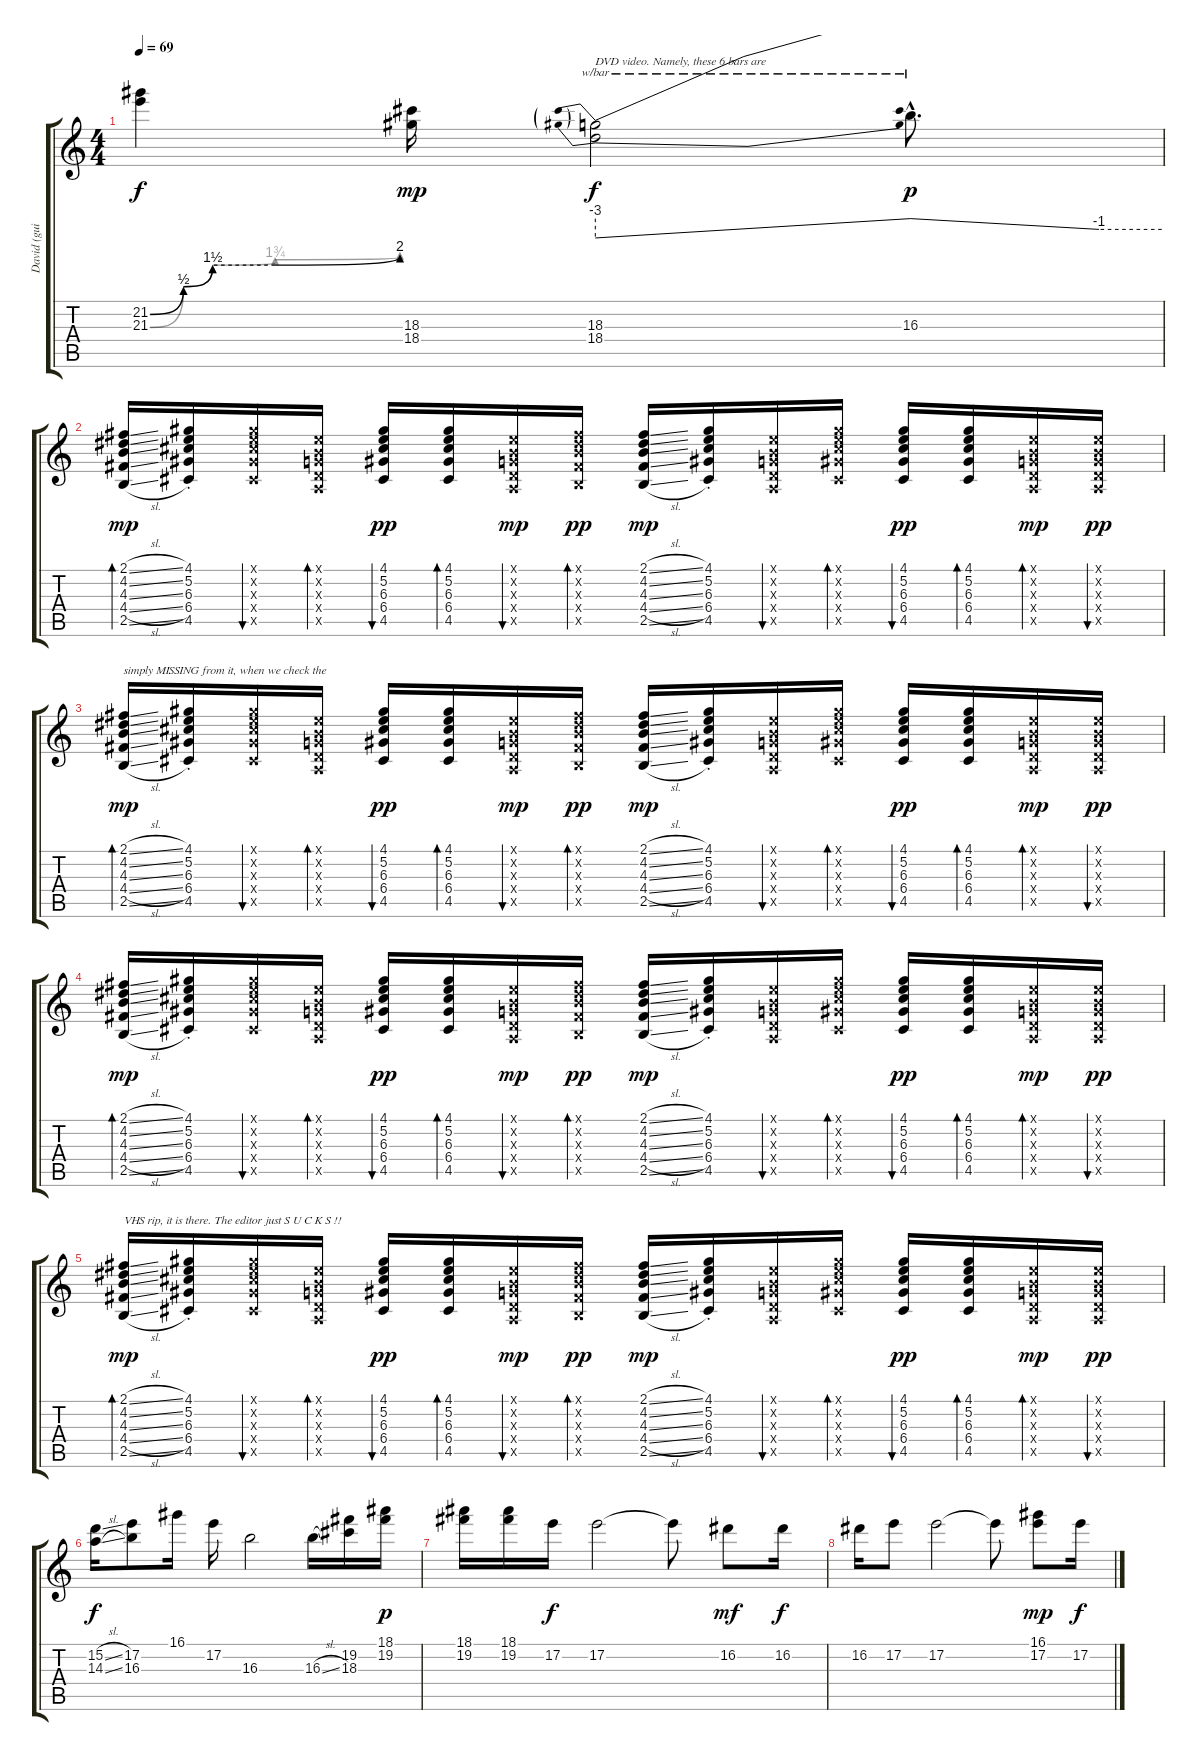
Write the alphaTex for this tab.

\track ("David (guitar dist.)" "David (gui") {instrument distortionguitar}
\staff {score tabs}
\tuning (E4 B3 G3 D3 A2 E2) {hide}
\ts (4 4)
\tempo 69
\clef g2
\ks c
(21.2{be (custom 0 0 8 2 15 6 30 6 60 8)} 21.3{be (custom 0 0 8 2 15 6 30 7 60 8)}).4{dy f} (18.3 18.4).16{dy mp} (18.3 18.4).2{tbe (predivedive default 0 -12 60 0) txt "DVD video. Namely, these 6 bars are" dy f} 16.3{hac}.8{d tbe (custom default 0 0 45 -4 60 -4) dy p} |
(2.1{sl} 4.2{sl} 4.3{sl} 4.4{sl} 2.5{sl}).16{bd 30 dy mp} (4.1{st} 5.2{st} 6.3{st} 6.4{st} 4.5{st}).16 (4.1{x} 5.2{x} 6.3{x} 6.4{x} 4.5{x}).16{bu 30} (0.1{x} 0.2{x} 0.3{x} 0.4{x} 0.5{x}).16{bd 30} (4.1 5.2 6.3 6.4 4.5).16{bu 30 dy pp} (4.1 5.2 6.3 6.4 4.5).16{bd 30} (0.1{x} 0.2{x} 0.3{x} 0.4{x} 0.5{x}).16{bu 30 dy mp} (2.1{x} 4.2{x} 4.3{x} 4.4{x} 2.5{x}).16{bd 30 dy pp} (2.1{sl} 4.2{sl} 4.3{sl} 4.4{sl} 2.5{sl}).16{dy mp} (4.1{st} 5.2 6.3{st} 6.4{st} 4.5{st}).16 (0.1{x} 0.2{x} 0.3{x} 0.4{x} 0.5{x}).16{bu 30} (4.1{x} 5.2{x} 6.3{x} 6.4{x} 4.5{x}).16{bd 30} (4.1 5.2 6.3 6.4 4.5).16{bu 30 dy pp} (4.1 5.2 6.3 6.4 4.5).16{bd 30} (0.1{x} 0.2{x} 0.3{x} 0.4{x} 0.5{x}).16{bd 30 dy mp} (0.1{x} 0.2{x} 0.3{x} 0.4{x} 0.5{x}).16{bu 30 dy pp} |
(2.1{sl} 4.2{sl} 4.3{sl} 4.4{sl} 2.5{sl}).16{bd 30 txt "simply MISSING from it, when we check the" dy mp} (4.1{st} 5.2{st} 6.3{st} 6.4{st} 4.5{st}).16 (4.1{x} 5.2{x} 6.3{x} 6.4{x} 4.5{x}).16{bu 30} (0.1{x} 0.2{x} 0.3{x} 0.4{x} 0.5{x}).16{bd 30} (4.1 5.2 6.3 6.4 4.5).16{bu 30 dy pp} (4.1 5.2 6.3 6.4 4.5).16{bd 30} (0.1{x} 0.2{x} 0.3{x} 0.4{x} 0.5{x}).16{bu 30 dy mp} (2.1{x} 4.2{x} 4.3{x} 4.4{x} 2.5{x}).16{bd 30 dy pp} (2.1{sl} 4.2{sl} 4.3{sl} 4.4{sl} 2.5{sl}).16{dy mp} (4.1{st} 5.2 6.3{st} 6.4{st} 4.5{st}).16 (0.1{x} 0.2{x} 0.3{x} 0.4{x} 0.5{x}).16{bu 30} (4.1{x} 5.2{x} 6.3{x} 6.4{x} 4.5{x}).16{bd 30} (4.1 5.2 6.3 6.4 4.5).16{bu 30 dy pp} (4.1 5.2 6.3 6.4 4.5).16{bd 30} (0.1{x} 0.2{x} 0.3{x} 0.4{x} 0.5{x}).16{bd 30 dy mp} (0.1{x} 0.2{x} 0.3{x} 0.4{x} 0.5{x}).16{bu 30 dy pp} |
(2.1{sl} 4.2{sl} 4.3{sl} 4.4{sl} 2.5{sl}).16{bd 30 dy mp} (4.1{st} 5.2{st} 6.3{st} 6.4{st} 4.5{st}).16 (4.1{x} 5.2{x} 6.3{x} 6.4{x} 4.5{x}).16{bu 30} (0.1{x} 0.2{x} 0.3{x} 0.4{x} 0.5{x}).16{bd 30} (4.1 5.2 6.3 6.4 4.5).16{bu 30 dy pp} (4.1 5.2 6.3 6.4 4.5).16{bd 30} (0.1{x} 0.2{x} 0.3{x} 0.4{x} 0.5{x}).16{bu 30 dy mp} (2.1{x} 4.2{x} 4.3{x} 4.4{x} 2.5{x}).16{bd 30 dy pp} (2.1{sl} 4.2{sl} 4.3{sl} 4.4{sl} 2.5{sl}).16{dy mp} (4.1{st} 5.2 6.3{st} 6.4{st} 4.5{st}).16 (0.1{x} 0.2{x} 0.3{x} 0.4{x} 0.5{x}).16{bu 30} (4.1{x} 5.2{x} 6.3{x} 6.4{x} 4.5{x}).16{bd 30} (4.1 5.2 6.3 6.4 4.5).16{bu 30 dy pp} (4.1 5.2 6.3 6.4 4.5).16{bd 30} (0.1{x} 0.2{x} 0.3{x} 0.4{x} 0.5{x}).16{bd 30 dy mp} (0.1{x} 0.2{x} 0.3{x} 0.4{x} 0.5{x}).16{bu 30 dy pp} |
(2.1{sl} 4.2{sl} 4.3{sl} 4.4{sl} 2.5{sl}).16{bd 30 txt "VHS rip, it is there. The editor just S U C K S !!" dy mp} (4.1{st} 5.2{st} 6.3{st} 6.4{st} 4.5{st}).16 (4.1{x} 5.2{x} 6.3{x} 6.4{x} 4.5{x}).16{bu 30} (0.1{x} 0.2{x} 0.3{x} 0.4{x} 0.5{x}).16{bd 30} (4.1 5.2 6.3 6.4 4.5).16{bu 30 dy pp} (4.1 5.2 6.3 6.4 4.5).16{bd 30} (0.1{x} 0.2{x} 0.3{x} 0.4{x} 0.5{x}).16{bu 30 dy mp} (2.1{x} 4.2{x} 4.3{x} 4.4{x} 2.5{x}).16{bd 30 dy pp} (2.1{sl} 4.2{sl} 4.3{sl} 4.4{sl} 2.5{sl}).16{dy mp} (4.1{st} 5.2 6.3{st} 6.4{st} 4.5{st}).16 (0.1{x} 0.2{x} 0.3{x} 0.4{x} 0.5{x}).16{bu 30} (4.1{x} 5.2{x} 6.3{x} 6.4{x} 4.5{x}).16{bd 30} (4.1 5.2 6.3 6.4 4.5).16{bu 30 dy pp} (4.1 5.2 6.3 6.4 4.5).16{bd 30} (0.1{x} 0.2{x} 0.3{x} 0.4{x} 0.5{x}).16{bd 30 dy mp} (0.1{x} 0.2{x} 0.3{x} 0.4{x} 0.5{x}).16{bu 30 dy pp} |
(15.2{sl} 14.3{sl}).16{dy f} (17.2 16.3).8 16.1.16 17.2.16 16.3.2 16.3{sl}.16 (19.2 18.3).16 (18.1 19.2).16{dy p} |
(18.1 19.2).16 (18.1 19.2).16 17.2.16{dy f} 17.2.2 17.2{t}.8 16.2.8{dy mf} 16.2.16{dy f} |
16.2.16 17.2.8 17.2.2 17.2{t}.8 (16.1 17.2).8{dy mp} 17.2.16{dy f}
